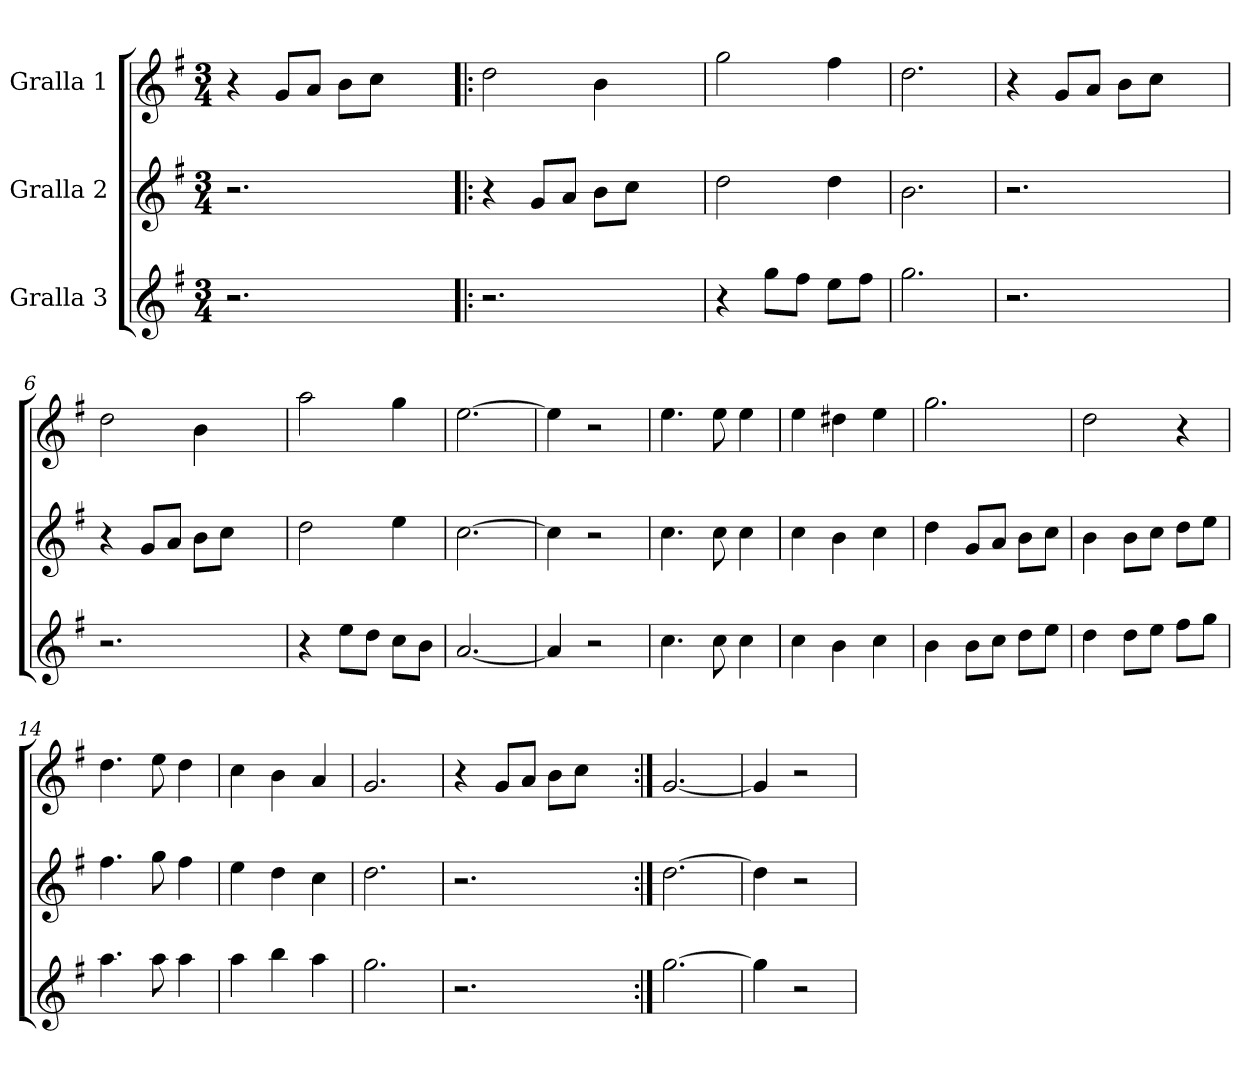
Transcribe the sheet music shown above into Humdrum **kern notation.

**kern	**kern	**kern
*part3	*part2	*part1
*staff3	*staff2	*staff1
*I"Gralla 3	*I"Gralla 2	*I"Gralla 1
*clefG2	*clefG2	*clefG2
*k[f#]	*k[f#]	*k[f#]
*M3/4	*M3/4	*M3/4
=1	=1	=1
2.r	2.r	4r
*	*	*MM180
.	.	8g/L
.	.	8a/J
.	.	8b\L
.	.	8cc\J
4ryy	4ryy	4ryy
=2!|:	=2!|:	=2!|:
2.r	4r	2dd\
.	8g/L	.
.	8a/J	.
.	8b\L	4b\
.	8cc\J	.
4ryy	4ryy	4ryy
=3	=3	=3
4r	2dd\	2gg\
8gg\L	.	.
8ff#\J	.	.
8ee\L	4dd\	4ff#\
8ff#\J	.	.
=4	=4	=4
2.gg\	2.b\	2.dd\
=5	=5	=5
2.r	2.r	4r
.	.	8g/L
.	.	8a/J
.	.	8b\L
.	.	8cc\J
4ryy	4ryy	4ryy
=6	=6	=6
2.r	4r	2dd\
.	8g/L	.
.	8a/J	.
.	8b\L	4b\
.	8cc\J	.
4ryy	4ryy	4ryy
!!LO:LB:g=z
=7	=7	=7
4r	2dd\	2aa\
8ee\L	.	.
8dd\J	.	.
8cc\L	4ee\	4gg\
8b\J	.	.
=8	=8	=8
[2.a/	[2.cc\	[2.ee\
=9	=9	=9
4a/]	4cc\]	4ee\]
2r	2r	2r
=10	=10	=10
4.cc\	4.cc\	4.ee\
8cc\	8cc\	8ee\
4cc\	4cc\	4ee\
=11	=11	=11
4cc\	4cc\	4ee\
4b\	4b\	4dd#X\
4cc\	4cc\	4ee\
=12	=12	=12
4b\	4dd\	2.gg\
8b\L	8g/L	.
8cc\J	8a/J	.
8dd\L	8b\L	.
8ee\J	8cc\J	.
=13	=13	=13
4dd\	4b\	2dd\
8dd\L	8b\L	.
8ee\J	8cc\J	.
8ff#\L	8dd\L	4r
8gg\J	8ee\J	.
=14	=14	=14
4.aa\	4.ff#\	4.dd\
8aa\	8gg\	8ee\
4aa\	4ff#\	4dd\
=15	=15	=15
4aa\	4ee\	4cc\
4bb\	4dd\	4b\
4aa\	4cc\	4a/
=16	=16	=16
2.gg\	2.dd\	2.g/
!!LO:LB:g=z
=17	=17	=17
2.r	2.r	4r
.	.	8g/L
.	.	8a/J
.	.	8b\L
.	.	8cc\J
4ryy	4ryy	4ryy
=18:|!	=18:|!	=18:|!
[2.gg\	[2.dd\	[2.g/
=19	=19	=19
4gg\]	4dd\]	4g/]
2r	2r	2r
=	=	=
*-	*-	*-
